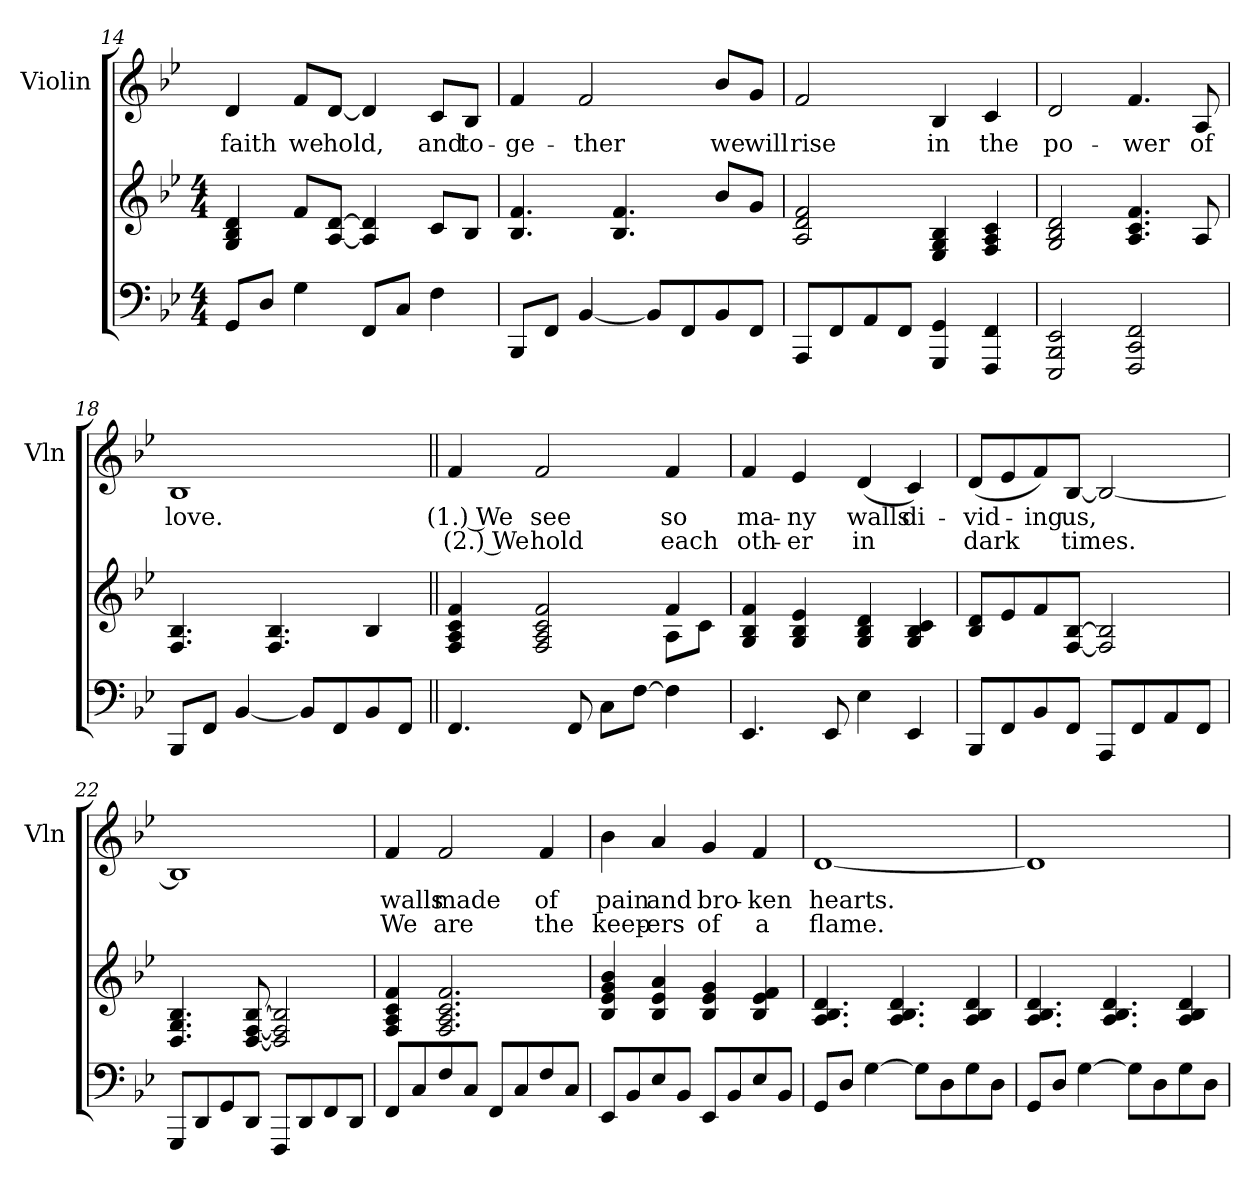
**kern	**kern	**kern	**text	**text
*part2	*part2	*part1	*part1	*part1
*staff3	*staff2	*staff1	*staff1	*staff1
*	*	*I"Violin	*	*
*	*	*I'Vln	*	*
*clefF4	*clefG2	*clefG2	*	*
*k[b-e-]	*k[b-e-]	*k[b-e-]	*	*
*M4/4	*M4/4	*	*	*
=14	=14	=14	=14	=14
8GGL	4G/ 4B-/ 4d/	4d/	faith	.
8DJ	.	.	.	.
4G\	8fL	8fL	we	.
.	[8A [8dJ	[8dJ	hold,	.
8FFL	4A]/ 4d]/	4d/]	.	.
8CJ	.	.	.	.
4F\	8cL	8cL	and	.
.	8B-J	8B-J	to-	.
!!LO:PB:g=z
=15	=15	=15	=15	=15
8BBB-L	4.B-/ 4.f/	4f/	-ge-	.
8FFJ	.	.	.	.
[4BB-/	.	2f/	-ther	.
.	4.B-/ 4.f/	.	.	.
8BB-L]	.	.	.	.
8FF	.	.	.	.
8BB-	8b-L	8b-L	we	.
8FFJ	8gJ	8gJ	will	.
=16	=16	=16	=16	=16
8AAAL	2A/ 2d/ 2f/	2f/	rise	.
8FF	.	.	.	.
8AA	.	.	.	.
8FFJ	.	.	.	.
4GGG/ 4GG/	4E-/ 4G/ 4B-/	4B-/	in	.
4FFF/ 4FF/	4F/ 4A/ 4c/	4c/	the	.
=17	=17	=17	=17	=17
2EEE-/ 2BBB-/ 2EE-/	2G/ 2B-/ 2d/	2d/	po-	.
2FFF/ 2CC/ 2FF/	4.A/ 4.c/ 4.f/	4.f/	-wer	.
.	8A/	8A/	of	.
=18	=18	=18	=18	=18
8BBB-L	4.F/ 4.B-/	1B-	love.	.
8FFJ	.	.	.	.
[4BB-/	.	.	.	.
.	4.F/ 4.B-/	.	.	.
8BB-L]	.	.	.	.
8FF	.	.	.	.
8BB-	4B-/	.	.	.
8FFJ	.	.	.	.
!!LO:LB:g=z
=19||	=19||	=19||	=19||	=19||
*	*^	*	*	*
4.FF/	4F/ 4A/ 4c/ 4f/	2ryy	4f/	(1.) We	(2.) We
.	2F/ 2A/ 2c/ 2f/	.	2f/	see	hold
8FF/	.	.	.	.	.
8CL	.	4ryy	.	.	.
[8FJ	.	.	.	.	.
4F\]	4f/	8AL	4f/	so	each
.	.	8cJ	.	.	.
*	*v	*v	*	*	*
=20	=20	=20	=20	=20
4.EE-/	4G/ 4B-/ 4f/	4f/	ma-	oth-
.	4G/ 4B-/ 4e-/	4e-/	-ny	-er
8EE-/	.	.	.	.
4E-\	4G/ 4B-/ 4d/	(<4d/	walls	in
4EE-/	4G/ 4B-/ 4c/	4c/)	di-	.
=21	=21	=21	=21	=21
8BBB-L	8B- 8dL	(8dL	-vid-	dark
8FF	8e-	8e-	.	.
8BB-	8f	8f)	-ing	.
8FFJ	[8F [8B-J	[8B-J	us,	times.
8AAAL	2F]/ 2B-]/	2B-/_	.	.
8FF	.	.	.	.
8AA	.	.	.	.
8FFJ	.	.	.	.
=22	=22	=22	=22	=22
8GGGL	4.D/ 4.G/ 4.B-/	1B-]	.	.
8DD	.	.	.	.
8GG	.	.	.	.
8DDJ	[8D/ [8F/ [8B-/	.	.	.
8FFFL	2D]/ 2F]/ 2B-]/	.	.	.
8DD	.	.	.	.
8FF	.	.	.	.
8DDJ	.	.	.	.
!!LO:LB:g=z
=23	=23	=23	=23	=23
8FFL	4F/ 4A/ 4c/ 4f/	4f/	walls	We
8C	.	.	.	.
8F	2.F/ 2.A/ 2.c/ 2.f/	2f/	made	are
8CJ	.	.	.	.
8FFL	.	.	.	.
8C	.	.	.	.
8F	.	4f/	of	the
8CJ	.	.	.	.
=24	=24	=24	=24	=24
8EE-L	4B-/ 4e-/ 4g/ 4b-/	4b-\	pain	keep-
8BB-	.	.	.	.
8E-	4B-/ 4e-/ 4a/	4a/	and	-ers
8BB-J	.	.	.	.
8EE-L	4B-/ 4e-/ 4g/	4g/	bro-	of
8BB-	.	.	.	.
8E-	4B-/ 4e-/ 4f/	4f/	-ken	a
8BB-J	.	.	.	.
=25	=25	=25	=25	=25
8GGL	4.A/ 4.B-/ 4.d/	[1d	hearts.	flame.
8DJ	.	.	.	.
[4G\	.	.	.	.
.	4.A/ 4.B-/ 4.d/	.	.	.
8GL]	.	.	.	.
8D	.	.	.	.
8G	4A/ 4B-/ 4d/	.	.	.
8DJ	.	.	.	.
=26	=26	=26	=26	=26
8GGL	4.A/ 4.B-/ 4.d/	1d]	.	.
8DJ	.	.	.	.
[4G\	.	.	.	.
.	4.A/ 4.B-/ 4.d/	.	.	.
8GL]	.	.	.	.
8D	.	.	.	.
8G	4A/ 4B-/ 4d/	.	.	.
8DJ	.	.	.	.
=	=	=	=	=
*-	*-	*-	*-	*-
